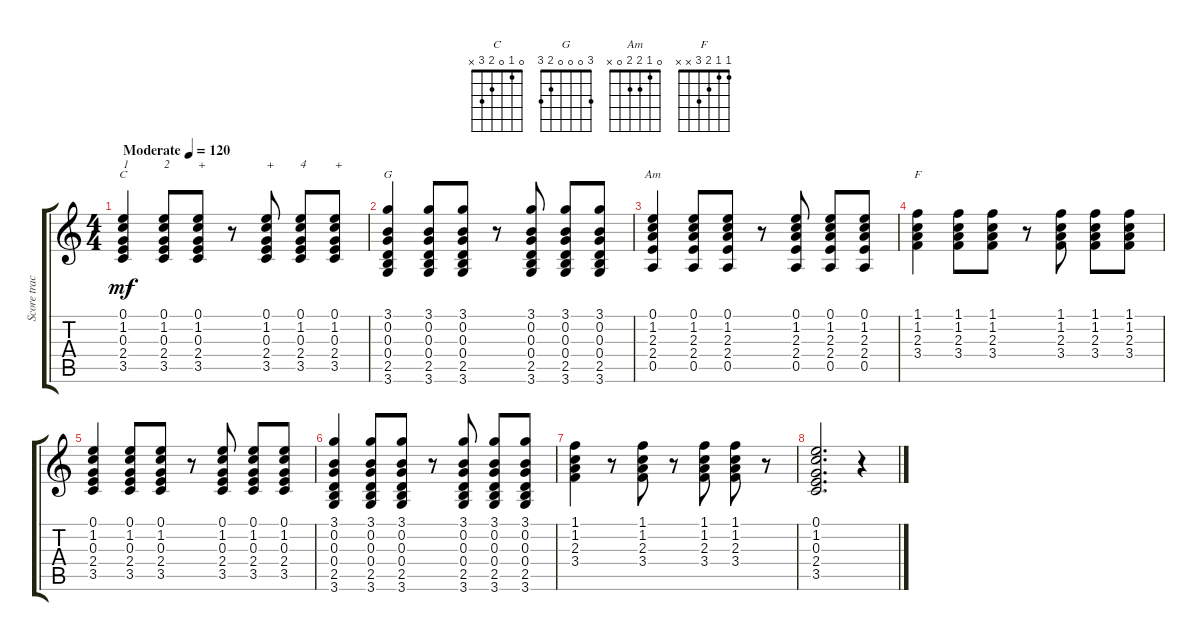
\track ("Score track 1" "Score trac") {instrument acousticguitarnylon}
\staff {score tabs}
\tuning (E4 B3 G3 D3 A2 E2) {hide}
\chord ("C" 0 1 0 2 3 x)
\chord ("G" 3 0 0 0 2 3)
\chord ("Am" 0 1 2 2 0 x)
\chord ("F" 1 1 2 3 x x)
\ts (4 4)
\tempo (120 "Moderate")
\clef g2
\ks c
(0.1 1.2 0.3 2.4 3.5).4{ch "C" txt "1" dy mf instrument acousticguitarnylon} (0.1 1.2 0.3 2.4 3.5).8{txt "2"} (0.1 1.2 0.3 2.4 3.5).8{txt "+"} r.8 (0.1 1.2 0.3 2.4 3.5).8{txt "+"} (0.1 1.2 0.3 2.4 3.5).8{txt "4"} (0.1 1.2 0.3 2.4 3.5).8{txt "+"} |
(3.1 0.2 0.3 0.4 2.5 3.6).4{ch "G"} (3.1 0.2 0.3 0.4 2.5 3.6).8 (3.1 0.2 0.3 0.4 2.5 3.6).8 r.8 (3.1 0.2 0.3 0.4 2.5 3.6).8 (3.1 0.2 0.3 0.4 2.5 3.6).8 (3.1 0.2 0.3 0.4 2.5 3.6).8 |
(0.1 1.2 2.3 2.4 0.5).4{ch "Am"} (0.1 1.2 2.3 2.4 0.5).8 (0.1 1.2 2.3 2.4 0.5).8 r.8 (0.1 1.2 2.3 2.4 0.5).8 (0.1 1.2 2.3 2.4 0.5).8 (0.1 1.2 2.3 2.4 0.5).8 |
(1.1 1.2 2.3 3.4).4{ch "F"} (1.1 1.2 2.3 3.4).8 (1.1 1.2 2.3 3.4).8 r.8 (1.1 1.2 2.3 3.4).8 (1.1 1.2 2.3 3.4).8 (1.1 1.2 2.3 3.4).8 |
(0.1 1.2 0.3 2.4 3.5).4 (0.1 1.2 0.3 2.4 3.5).8 (0.1 1.2 0.3 2.4 3.5).8 r.8 (0.1 1.2 0.3 2.4 3.5).8 (0.1 1.2 0.3 2.4 3.5).8 (0.1 1.2 0.3 2.4 3.5).8 |
(3.1 0.2 0.3 0.4 2.5 3.6).4 (3.1 0.2 0.3 0.4 2.5 3.6).8 (3.1 0.2 0.3 0.4 2.5 3.6).8 r.8 (3.1 0.2 0.3 0.4 2.5 3.6).8 (3.1 0.2 0.3 0.4 2.5 3.6).8 (3.1 0.2 0.3 0.4 2.5 3.6).8 |
(1.1 1.2 2.3 3.4).4 r.8 (1.1 1.2 2.3 3.4).8 r.8 (1.1 1.2 2.3 3.4).8 (1.1 1.2 2.3 3.4).8 r.8 |
(0.1 1.2 0.3 2.4 3.5).2{d} r.4
